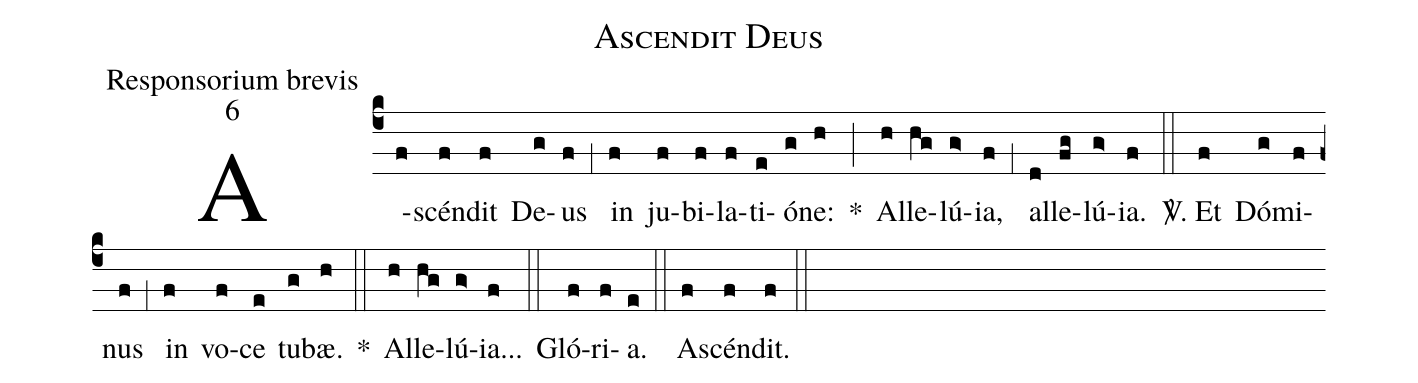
name:Ascendit Deus;
office-part:Responsorium brevis;
mode:6;
%%
(c4) A(f)scén(f)dit(f) De(g)us(f) (,1) in(f) ju(f)bi(f)la(f)ti(e)ó(g)ne:(h) *(;) Al(h)le(hg)lú(g>)ia,(f) (,1) al(d)le(fg)lú(g>)ia.(f) (::)

<sp>V/</sp>. Et(f) Dó(g)mi(f)nus(f) (,1) in(f) vo(f)ce(e) tu(g)bæ.(h) *(::) Al(h)le(hg)lú(g>)ia...(f) (::)

Gló(f)ri(f)a.(e) (::)
A(f)scén(f)dit.(f) (::)
